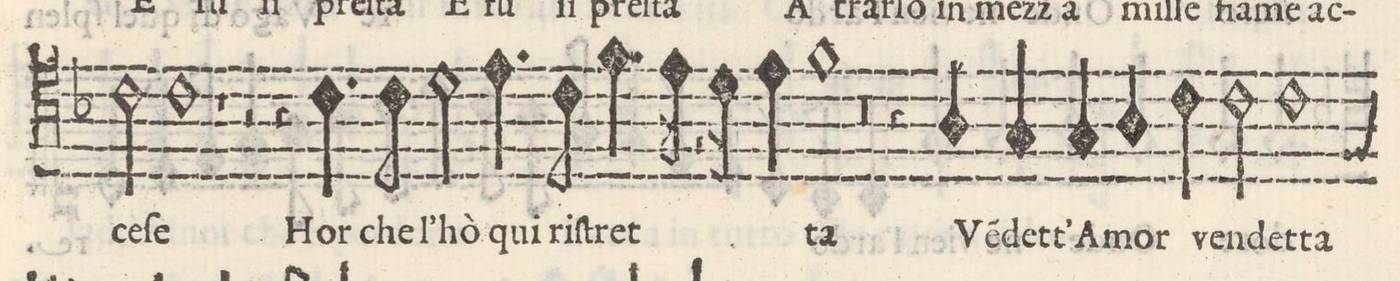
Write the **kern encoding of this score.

**kern	**text
*I"SESTO	*
*clefC4	*
*k[b-]	*
*met(C)	*
*M2/1	*
2c\	-ce-
1c	-ſe
=25-	=25-
1r	.
2r	.
4r	.
4.c\	Hor
=26-	=26-
.	che
8c\	l'hò
2d\	qui
4.eny\	riſ-
8c\	-tret
4.f\	qui
16e\	riſ-
16d\	-tret-
4e\	.
=27-	=27-
1f	-ta
0r	.
=28-	=28-
4r	.
4A/	Vẽ(n)-
4G/	-det-
4G/	-t'A-
=29-	=29-
4A/	-mor
4c\	ven-
2c\	-det-
1c	-ta
*custos:F	*
=30-	=30-
*-	*-
